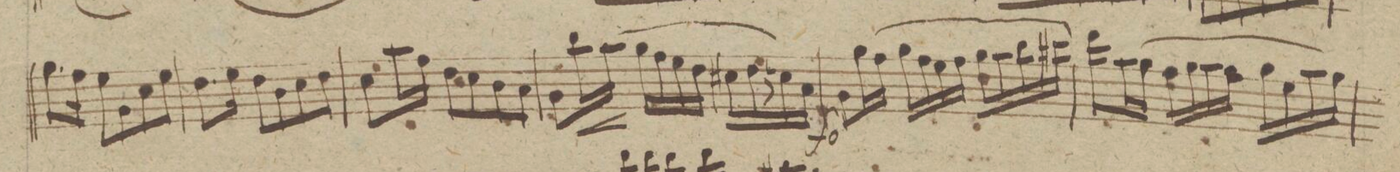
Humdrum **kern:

**kern	**fing	**dynam
*I"Violino 1mo	*	*
*clefG2	*	*
*k[f#]	*	*
*M3/4	*	*
8.gg\L	.	.
16ff#\Jk	.	.
8ee\L	.	.
8g\	.	.
8cc\	.	.
8ee\J	.	.
=29	=29	=29
8.dd\L	.	.
16ee\Jk	.	.
8dd\L	.	.
8b\	.	.
8cc\	.	.
8dd\J	.	.
=30	=30	=30
8cc\L	.	.
16aa\L	.	.
16ff#\JJ	.	.
8dd\L	.	.
8cc\	.	.
8b\	.	.
8a\J	.	.
=31	=31	=31
8g\L	.	.
16bb\L	.	<
(16aa\JJ	.	[[
16gg\LL	.	.
16ff#\	.	.
16ee\	.	.
16dd\JJ	.	.
16cc#X\LL	.	.
16dd\	.	.
16ccn\)	.	.
16a\JJ	.	.
=32	=32	=32
8g\L	.	f
(16gg\L	.	.
16ff#\JJ	.	.
16gg\LL	.	.
16ff#\	.	.
16ee\	.	.
16ff#\JJ	.	.
16gg\LL	.	.
16aa\	.	.
16bb\	.	.
16ccc#X\JJ)	.	.
=33	=33	=33
8ddd\L	.	.
(16aa\L	.	.
16gg\JJ	.	.
16ff#\LL	.	.
16gg\	.	.
16aa\	.	.
16ff#\JJ	.	.
16gg\LL	.	.
16ee\	.	.
16aa\	.	.
16gg\JJ)	.	.
=34	=34	=34
*-	*-	*-
